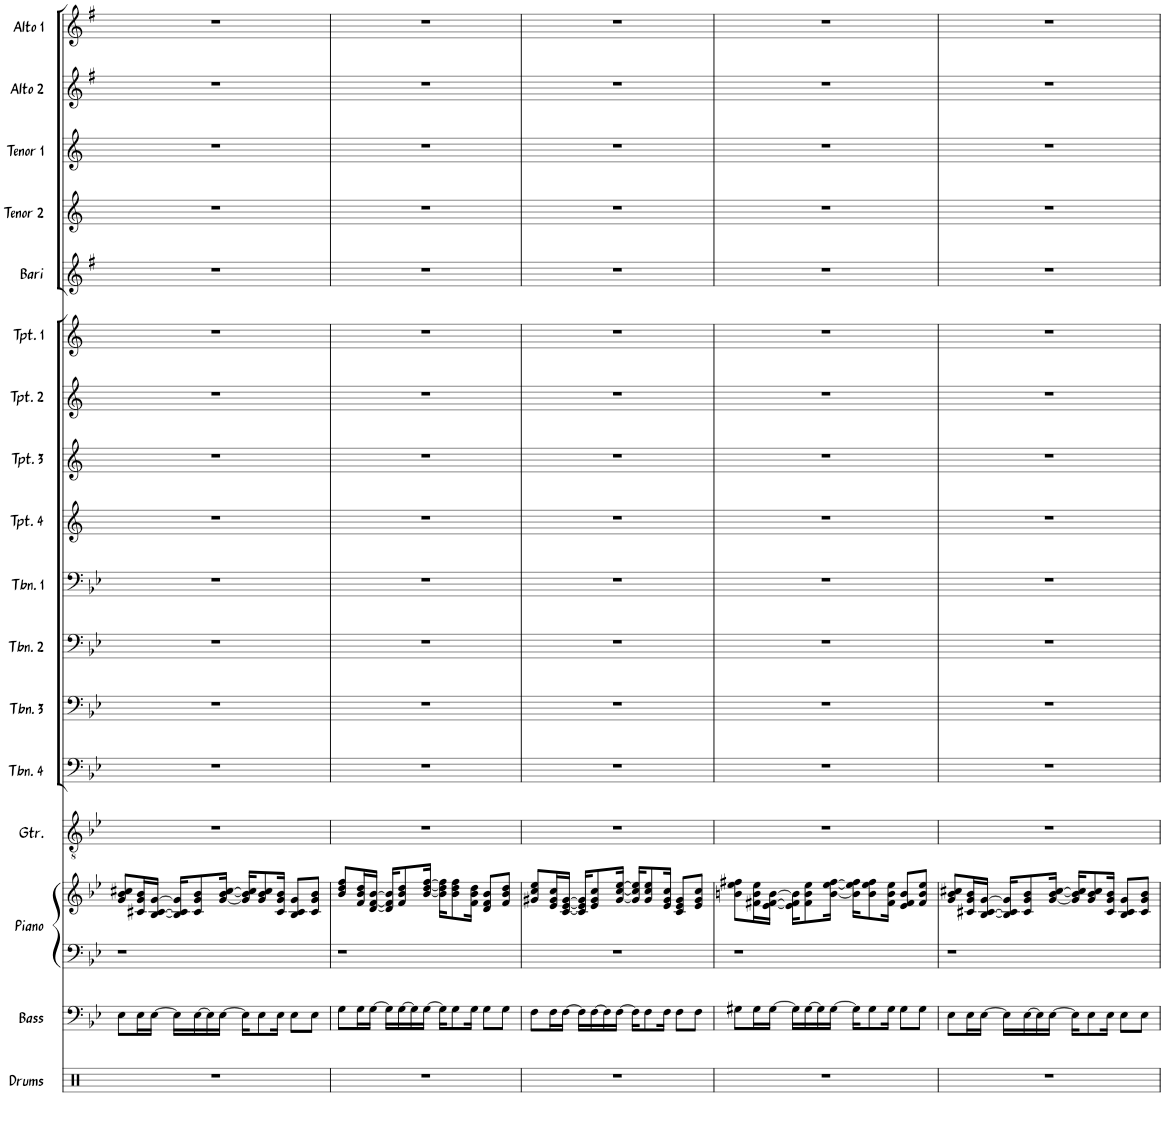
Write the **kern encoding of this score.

**kern	**kern	**kern	**kern	**kern	**kern	**kern	**kern	**kern	**kern	**kern	**kern	**kern	**kern	**kern	**kern	**kern	**kern
*part17	*part16	*part15	*part15	*part14	*part13	*part12	*part11	*part10	*part9	*part8	*part7	*part6	*part5	*part4	*part3	*part2	*part1
*staff18	*staff17	*staff16	*staff15	*staff14	*staff13	*staff12	*staff11	*staff10	*staff9	*staff8	*staff7	*staff6	*staff5	*staff4	*staff3	*staff2	*staff1
*I"Drums	*I"Bass	*I"Piano	*	*I"Guitar	*I"Trombone 4	*I"Trombone 3	*I"Trombone 2	*I"Trombone 1	*I"Trumpet 4	*I"Trumpet 3	*I"Trumpet 2	*I"Trumpet 1	*I"Baritone Sax	*I"Tenor Sax 2	*I"Tenor Sax 1	*I"Alto Sax 2	*I"Alto Sax 1
*I'Drums	*I'Bass	*I'Piano	*	*I'Gtr.	*I'Tbn. 4	*I'Tbn. 3	*I'Tbn. 2	*I'Tbn. 1	*I'Tpt. 4	*I'Tpt. 3	*I'Tpt. 2	*I'Tpt. 1	*I'Bari	*I'Tenor 2	*I'Tenor 1	*I'Alto 2	*I'Alto 1
!!LO:PB:g=z
*clefX	*clefF4	*clefF4	*clefG2	*clefGv2	*clefF4	*clefF4	*clefF4	*clefF4	*clefG2	*clefG2	*clefG2	*clefG2	*clefG2	*clefG2	*clefG2	*clefG2	*clefG2
*	*Trd7c12	*	*	*	*	*	*	*	*Trd1c2	*Trd1c2	*Trd1c2	*Trd1c2	*Trd12c21	*Trd8c14	*Trd8c14	*Trd5c9	*Trd5c9
*k[]	*k[b-e-]	*k[b-e-]	*k[b-e-]	*k[b-e-]	*k[b-e-]	*k[b-e-]	*k[b-e-]	*k[b-e-]	*k[]	*k[]	*k[]	*k[]	*k[f#]	*k[]	*k[]	*k[f#]	*k[f#]
*M4/4	*M4/4	*M4/4	*M4/4	*M4/4	*M4/4	*M4/4	*M4/4	*M4/4	*M4/4	*M4/4	*M4/4	*M4/4	*M4/4	*M4/4	*M4/4	*M4/4	*M4/4
=126	=126	=126	=126	=126	=126	=126	=126	=126	=126	=126	=126	=126	=126	=126	=126	=126	=126
1r	8E-\L	1r	8g/ 8b-/ 8cc#X/L	1r	1r	1r	1r	1r	1r	1r	1r	1r	1r	1r	1r	1r	1r
.	16E-\L	.	16c#X/ 16g/ 16b-/L	.	.	.	.	.	.	.	.	.	.	.	.	.	.
.	[16E-\JJ	.	[16B-/ [16c#/ [16g/JJ	.	.	.	.	.	.	.	.	.	.	.	.	.	.
.	16E-\LL]	.	16B-/] 16c#/] 16g/]KL	.	.	.	.	.	.	.	.	.	.	.	.	.	.
.	[16E-\	.	8c#/ 8g/ 8b-/	.	.	.	.	.	.	.	.	.	.	.	.	.	.
.	16E-\]	.	.	.	.	.	.	.	.	.	.	.	.	.	.	.	.
.	[16E-\JJ	.	[16g/ [16b-/ [16cc#/Jk	.	.	.	.	.	.	.	.	.	.	.	.	.	.
.	16E-\KL]	.	16g/] 16b-/] 16cc#/]KL	.	.	.	.	.	.	.	.	.	.	.	.	.	.
.	8E-\	.	8g/ 8b-/ 8cc#/	.	.	.	.	.	.	.	.	.	.	.	.	.	.
.	16E-\Jk	.	16c#/ 16g/ 16b-/Jk	.	.	.	.	.	.	.	.	.	.	.	.	.	.
.	8E-\L	.	8B-/ 8c#/ 8g/L	.	.	.	.	.	.	.	.	.	.	.	.	.	.
.	8E-\J	.	8c#/ 8g/ 8b-/J	.	.	.	.	.	.	.	.	.	.	.	.	.	.
=127	=127	=127	=127	=127	=127	=127	=127	=127	=127	=127	=127	=127	=127	=127	=127	=127	=127
1r	8G\L	1r	8b-/ 8dd/ 8ff/L	1r	1r	1r	1r	1r	1r	1r	1r	1r	1r	1r	1r	1r	1r
.	16G\L	.	16f/ 16b-/ 16dd/L	.	.	.	.	.	.	.	.	.	.	.	.	.	.
.	[16G\JJ	.	[16d/ [16f/ [16b-/JJ	.	.	.	.	.	.	.	.	.	.	.	.	.	.
.	16G\LL]	.	16d/] 16f/] 16b-/]KL	.	.	.	.	.	.	.	.	.	.	.	.	.	.
.	[16G\	.	8f/ 8b-/ 8dd/	.	.	.	.	.	.	.	.	.	.	.	.	.	.
.	16G\]	.	.	.	.	.	.	.	.	.	.	.	.	.	.	.	.
.	[16G\JJ	.	[16b-/ [16dd/ [16ff/Jk	.	.	.	.	.	.	.	.	.	.	.	.	.	.
.	16G\KL]	.	16b-\] 16dd\] 16ff\]KL	.	.	.	.	.	.	.	.	.	.	.	.	.	.
.	8G\	.	8b-\ 8dd\ 8ff\	.	.	.	.	.	.	.	.	.	.	.	.	.	.
.	16G\Jk	.	16f\ 16b-\ 16dd\Jk	.	.	.	.	.	.	.	.	.	.	.	.	.	.
.	8G\L	.	8d/ 8f/ 8b-/L	.	.	.	.	.	.	.	.	.	.	.	.	.	.
.	8G\J	.	8f/ 8b-/ 8dd/J	.	.	.	.	.	.	.	.	.	.	.	.	.	.
=128	=128	=128	=128	=128	=128	=128	=128	=128	=128	=128	=128	=128	=128	=128	=128	=128	=128
1r	8F\L	1r	8g#X/ 8cc/ 8ee-/L	1r	1r	1r	1r	1r	1r	1r	1r	1r	1r	1r	1r	1r	1r
.	16F\L	.	16e-/ 16g#/ 16cc/L	.	.	.	.	.	.	.	.	.	.	.	.	.	.
.	[16F\JJ	.	[16c/ [16e-/ [16g#/JJ	.	.	.	.	.	.	.	.	.	.	.	.	.	.
.	16F\LL]	.	16c/] 16e-/] 16g#/]KL	.	.	.	.	.	.	.	.	.	.	.	.	.	.
.	[16F\	.	8e-/ 8g#/ 8cc/	.	.	.	.	.	.	.	.	.	.	.	.	.	.
.	16F\]	.	.	.	.	.	.	.	.	.	.	.	.	.	.	.	.
.	[16F\JJ	.	[16g#/ [16cc/ [16ee-/Jk	.	.	.	.	.	.	.	.	.	.	.	.	.	.
.	16F\KL]	.	16g#/] 16cc/] 16ee-/]KL	.	.	.	.	.	.	.	.	.	.	.	.	.	.
.	8F\	.	8g#/ 8cc/ 8ee-/	.	.	.	.	.	.	.	.	.	.	.	.	.	.
.	16F\Jk	.	16e-/ 16g#/ 16cc/Jk	.	.	.	.	.	.	.	.	.	.	.	.	.	.
.	8F\L	.	8c/ 8e-/ 8g#/L	.	.	.	.	.	.	.	.	.	.	.	.	.	.
.	8F\J	.	8e-/ 8g#/ 8cc/J	.	.	.	.	.	.	.	.	.	.	.	.	.	.
=129	=129	=129	=129	=129	=129	=129	=129	=129	=129	=129	=129	=129	=129	=129	=129	=129	=129
1r	8G#X\L	1r	8bn\ 8ee-\ 8ff#X\L	1r	1r	1r	1r	1r	1r	1r	1r	1r	1r	1r	1r	1r	1r
.	16G#\L	.	16f#X\ 16b\ 16ee-\L	.	.	.	.	.	.	.	.	.	.	.	.	.	.
.	[16G#\JJ	.	[16e-\ [16f#\ [16b\JJ	.	.	.	.	.	.	.	.	.	.	.	.	.	.
.	16G#\LL]	.	16e-\] 16f#\] 16b\]KL	.	.	.	.	.	.	.	.	.	.	.	.	.	.
.	[16G#\	.	8f#\ 8b\ 8ee-\	.	.	.	.	.	.	.	.	.	.	.	.	.	.
.	16G#\]	.	.	.	.	.	.	.	.	.	.	.	.	.	.	.	.
.	[16G#\JJ	.	[16b\ [16ee-\ [16ff#\Jk	.	.	.	.	.	.	.	.	.	.	.	.	.	.
.	16G#\KL]	.	16b\] 16ee-\] 16ff#\]KL	.	.	.	.	.	.	.	.	.	.	.	.	.	.
.	8G#\	.	8b\ 8ee-\ 8ff#\	.	.	.	.	.	.	.	.	.	.	.	.	.	.
.	16G#\Jk	.	16f#\ 16b\ 16ee-\Jk	.	.	.	.	.	.	.	.	.	.	.	.	.	.
.	8G#\L	.	8e-/ 8f#/ 8b/L	.	.	.	.	.	.	.	.	.	.	.	.	.	.
.	8G#\J	.	8f#/ 8b/ 8ee-/J	.	.	.	.	.	.	.	.	.	.	.	.	.	.
=130	=130	=130	=130	=130	=130	=130	=130	=130	=130	=130	=130	=130	=130	=130	=130	=130	=130
1r	8E-\L	1r	8g/ 8b-/ 8cc#X/L	1r	1r	1r	1r	1r	1r	1r	1r	1r	1r	1r	1r	1r	1r
.	16E-\L	.	16c#X/ 16g/ 16b-/L	.	.	.	.	.	.	.	.	.	.	.	.	.	.
.	[16E-\JJ	.	[16B-/ [16c#/ [16g/JJ	.	.	.	.	.	.	.	.	.	.	.	.	.	.
.	16E-\LL]	.	16B-/] 16c#/] 16g/]KL	.	.	.	.	.	.	.	.	.	.	.	.	.	.
.	[16E-\	.	8c#/ 8g/ 8b-/	.	.	.	.	.	.	.	.	.	.	.	.	.	.
.	16E-\]	.	.	.	.	.	.	.	.	.	.	.	.	.	.	.	.
.	[16E-\JJ	.	[16g/ [16b-/ [16cc#/Jk	.	.	.	.	.	.	.	.	.	.	.	.	.	.
.	16E-\KL]	.	16g/] 16b-/] 16cc#/]KL	.	.	.	.	.	.	.	.	.	.	.	.	.	.
.	8E-\	.	8g/ 8b-/ 8cc#/	.	.	.	.	.	.	.	.	.	.	.	.	.	.
.	16E-\Jk	.	16c#/ 16g/ 16b-/Jk	.	.	.	.	.	.	.	.	.	.	.	.	.	.
.	8E-\L	.	8B-/ 8c#/ 8g/L	.	.	.	.	.	.	.	.	.	.	.	.	.	.
.	8E-\J	.	8c#/ 8g/ 8b-/J	.	.	.	.	.	.	.	.	.	.	.	.	.	.
=	=	=	=	=	=	=	=	=	=	=	=	=	=	=	=	=	=
*-	*-	*-	*-	*-	*-	*-	*-	*-	*-	*-	*-	*-	*-	*-	*-	*-	*-
